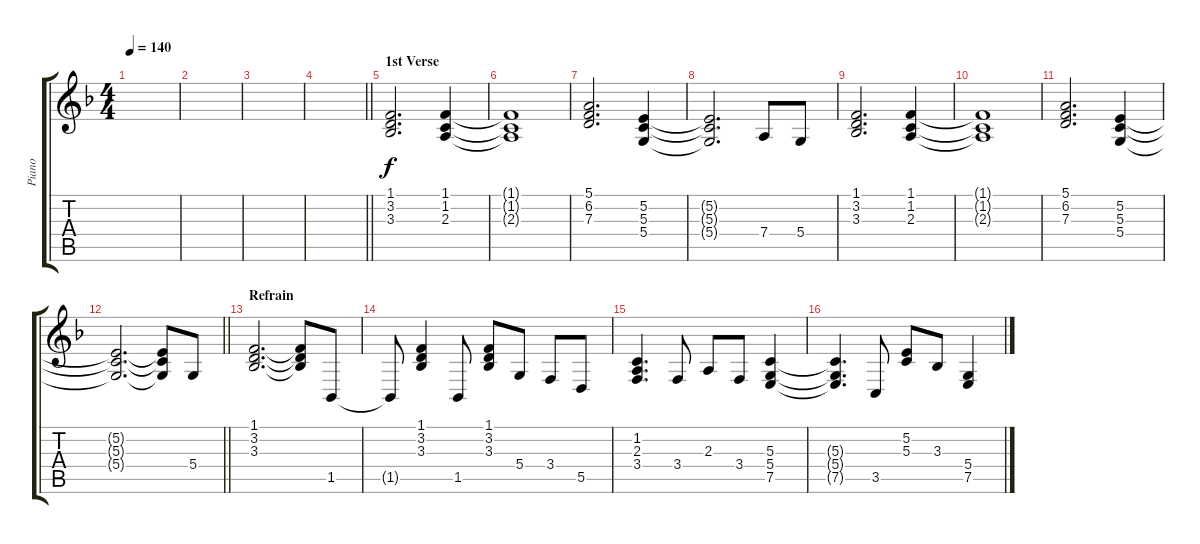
\track ("Piano" "Piano") {instrument brightacousticpiano}
\staff {score tabs}
\tuning (E4 B3 G3 D3 A2 E2) {hide}
\ts (4 4)
\tempo 140
\clef g2
\ks f
|
|
|
\barLineRight lightlight
|
\section ("" "1st Verse")
(1.1 3.2 3.3).2{d} (1.1 1.2 2.3).4 |
(1.1{t} 1.2{t} 2.3{t}).1 |
(5.1 6.2 7.3).2{d} (5.2 5.3 5.4).4 |
(5.2{t} 5.3{t} 5.4{t}).2{d} 7.4.8 5.4.8 |
(1.1 3.2 3.3).2{d} (1.1 1.2 2.3).4 |
(1.1{t} 1.2{t} 2.3{t}).1 |
(5.1 6.2 7.3).2{d} (5.2 5.3 5.4).4 |
\barLineRight lightlight
(5.2{t} 5.3{t} 5.4{t}).2{d} (5.2{t} 5.3{t} 5.4{t}).8 5.4.8 |
\section ("" "Refrain")
(1.1 3.2 3.3).2{d} (1.1{t} 3.2{t} 3.3{t}).8 1.5.8 |
1.5{t}.8 (1.1 3.2 3.3).4 1.5.8 (1.1 3.2 3.3).8 5.4.8 3.4.8 5.5.8 |
(1.2 2.3 3.4).4{d} 3.4.8 2.3.8 3.4.8 (5.3 5.4 7.5).4 |
(5.3{t} 5.4{t} 7.5{t}).4{d} 3.5.8 (5.2 5.3).8 3.3.8 (5.4 7.5).4
